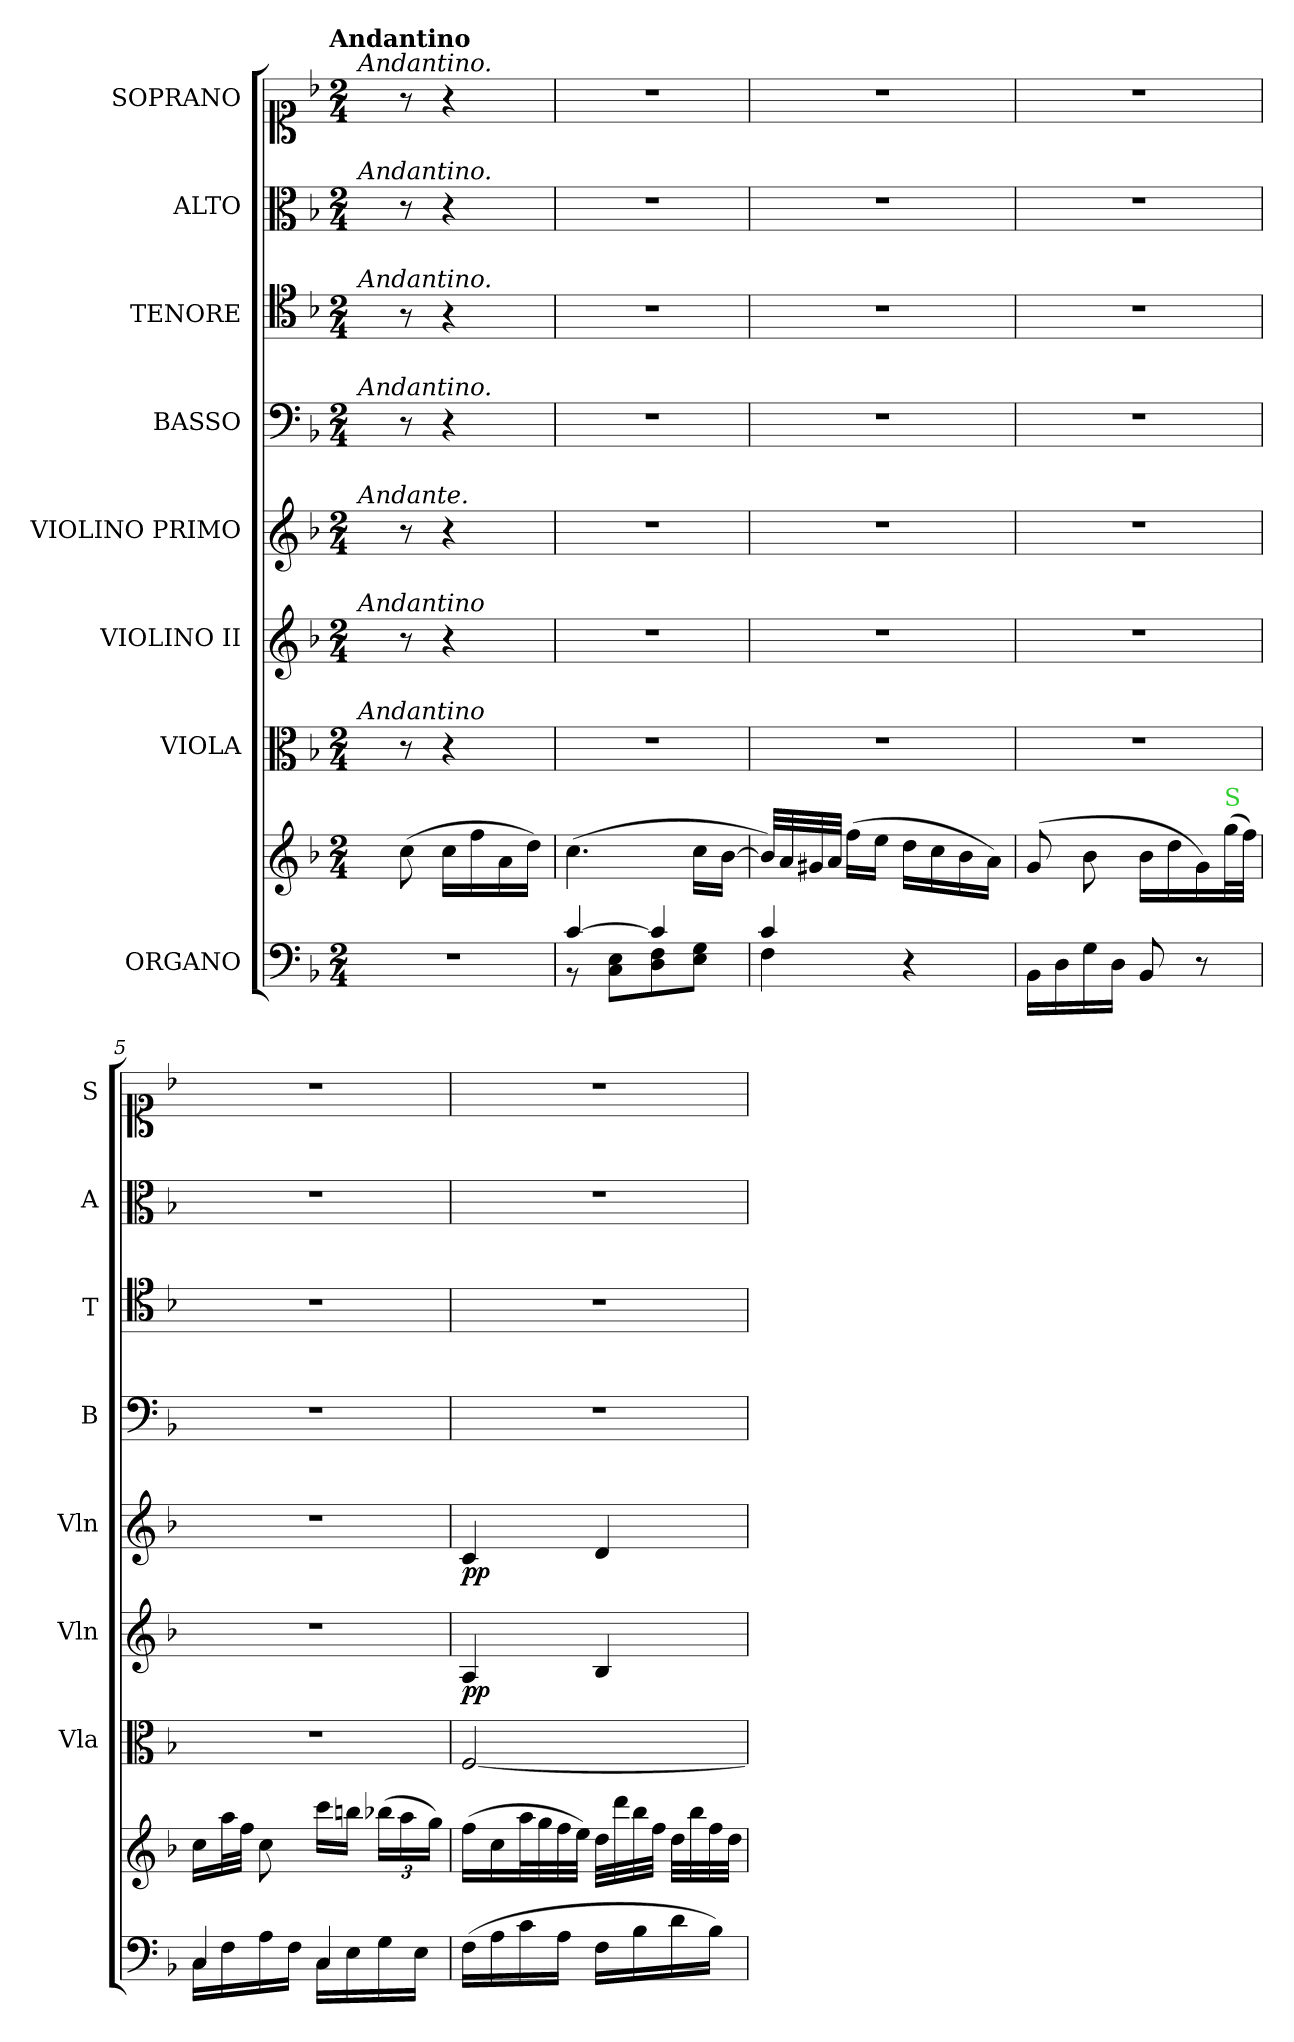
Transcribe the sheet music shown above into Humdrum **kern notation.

**kern	**kern	**kern	**kern	**dynam	**kern	**dynam	**kern	**kern	**kern	**kern
*part8	*part8	*part7	*part6	*part6	*part5	*part5	*part4	*part3	*part2	*part1
*staff9	*staff8	*staff7	*staff6	*staff6	*staff5	*staff5	*staff4	*staff3	*staff2	*staff1
*I"ORGANO	*	*I"VIOLA	*I"VIOLINO II	*	*I"VIOLINO PRIMO	*	*I"BASSO	*I"TENORE	*I"ALTO	*I"SOPRANO
*	*	*I'Vla	*I'Vln	*	*I'Vln	*	*I'B	*I'T	*I'A	*I'S
*clefF4	*clefG2	*clefC3	*clefG2	*	*clefG2	*	*clefF4	*clefC4	*clefC3	*clefC1
*k[b-]	*k[b-]	*k[b-]	*k[b-]	*	*k[b-]	*	*k[b-]	*k[b-]	*k[b-]	*k[b-]
*F:	*F:	*	*F:	*	*F:	*	*F:	*	*F:	*F:
!!LO:TX:omd:t=Andantino
*M2/4	*M2/4	*M2/4	*M2/4	*	*M2/4	*	*M2/4	*M2/4	*M2/4	*M2/4
*MM80	*MM80	*MM80	*MM80	*	*MM80	*	*MM80	*MM80	*MM80	*MM80
=1	=1	=1	=1	=1	=1	=1	=1	=1	=1	=1
!	!	!	!	!	!	!	!	!	!	!LO:TX:a:i:t=Andantino.
!	!	!	!	!	!	!	!	!	!LO:TX:a:i:t=Andantino.	!
!	!	!	!	!	!	!	!	!LO:TX:a:i:t=Andantino.	!	!
!	!	!	!	!	!	!	!LO:TX:a:i:t=Andantino.	!	!	!
!	!	!	!	!	!LO:TX:a:i:t=Andante.	!	!	!	!	!
!	!	!	!LO:TX:a:i:t=Andantino	!	!	!	!	!	!	!
!	!	!LO:TX:a:i:t=Andantino	!	!	!	!	!	!	!	!
2r	8ryy	8ryy	8ryy	.	8ryy	.	8ryy	8ryy	8ryy	8ryy
.	(>8cc\	8r	8r	.	8r	.	8r	8r	8r	8r
.	16cc\LL	4r	4r	.	4r	.	4r	4r	4r	4r
.	16ff\	.	.	.	.	.	.	.	.	.
.	16a/	.	.	.	.	.	.	.	.	.
.	16dd\JJ)	.	.	.	.	.	.	.	.	.
=2	=2	=2	=2	=2	=2	=2	=2	=2	=2	=2
*^	*	*	*	*	*	*	*	*	*	*
[4c/	8r	(>4.cc\	2r	2r	.	2r	.	2r	2r	2r	2r
.	8C\ 8E\L	.	.	.	.	.	.	.	.	.	.
4c/]	8D\ 8F\	.	.	.	.	.	.	.	.	.	.
.	8E\ 8G\J	16cc\LL	.	.	.	.	.	.	.	.	.
.	.	[16b-\JJ	.	.	.	.	.	.	.	.	.
=3	=3	=3	=3	=3	=3	=3	=3	=3	=3	=3	=3
4c/	4F\	32b-\LLL])	2r	2r	.	2r	.	2r	2r	2r	2r
.	.	32a/	.	.	.	.	.	.	.	.	.
.	.	32g#X/	.	.	.	.	.	.	.	.	.
.	.	32a/JJJ	.	.	.	.	.	.	.	.	.
.	.	(>16ff\LL	.	.	.	.	.	.	.	.	.
.	.	16ee\JJ	.	.	.	.	.	.	.	.	.
4r	4ryy	16dd\LL	.	.	.	.	.	.	.	.	.
.	.	16cc\	.	.	.	.	.	.	.	.	.
.	.	16b-\	.	.	.	.	.	.	.	.	.
.	.	16a/JJ)	.	.	.	.	.	.	.	.	.
*v	*v	*	*	*	*	*	*	*	*	*	*
=4	=4	=4	=4	=4	=4	=4	=4	=4	=4	=4
16BB-/LL	(>8g/	2r	2r	.	2r	.	2r	2r	2r	2r
16D\	.	.	.	.	.	.	.	.	.	.
16G\	8b-\	.	.	.	.	.	.	.	.	.
16D\JJ	.	.	.	.	.	.	.	.	.	.
8BB-/	16b-\LL	.	.	.	.	.	.	.	.	.
.	16dd\	.	.	.	.	.	.	.	.	.
8r	16g/)	.	.	.	.	.	.	.	.	.
!	!LO:TX:a:color=limegreen:t=S	!	!	!	!	!	!	!	!	!
.	(>32gg\L	.	.	.	.	.	.	.	.	.
.	32ff\JJJ)	.	.	.	.	.	.	.	.	.
=5	=5	=5	=5	=5	=5	=5	=5	=5	=5	=5
*^	*	*	*	*	*	*	*	*	*	*
4C/	16C\LL	16cc\LL	2r	2r	.	2r	.	2r	2r	2r	2r
.	16F\	32aa\L	.	.	.	.	.	.	.	.	.
.	.	32ff\JJJ	.	.	.	.	.	.	.	.	.
.	16A\	8cc\	.	.	.	.	.	.	.	.	.
.	16F\JJ	.	.	.	.	.	.	.	.	.	.
4C/	16C\LL	16ccc\LL	.	.	.	.	.	.	.	.	.
.	16E\	16bbn\JJ	.	.	.	.	.	.	.	.	.
.	16G\	(>24bb-X\LL	.	.	.	.	.	.	.	.	.
.	.	24aa\	.	.	.	.	.	.	.	.	.
.	16E\JJ	.	.	.	.	.	.	.	.	.	.
.	.	24gg\JJ)	.	.	.	.	.	.	.	.	.
*v	*v	*	*	*	*	*	*	*	*	*	*
=6	=6	=6	=6	=6	=6	=6	=6	=6	=6	=6
!	!	!	!	!LO:DY:b	!	!	!	!	!	!
(16F\LL	(>16ff\LL	[2F/	4A/	pp	4c/	pp	2r	2r	2r	2r
16A\	16cc\	.	.	.	.	.	.	.	.	.
16c\	32aa\L	.	.	.	.	.	.	.	.	.
.	32gg\	.	.	.	.	.	.	.	.	.
16A\JJ	32ff\	.	.	.	.	.	.	.	.	.
.	32ee\JJJ)	.	.	.	.	.	.	.	.	.
16F\LL	32dd\LLL	.	4B-/	.	4d/	.	.	.	.	.
.	32ddd\	.	.	.	.	.	.	.	.	.
16B-\	32bb-\	.	.	.	.	.	.	.	.	.
.	32ff\JJJ	.	.	.	.	.	.	.	.	.
16d\	32dd\LLL	.	.	.	.	.	.	.	.	.
.	32bb-\	.	.	.	.	.	.	.	.	.
16B-\JJ)	32ff\	.	.	.	.	.	.	.	.	.
.	32dd\JJJ	.	.	.	.	.	.	.	.	.
=	=	=	=	=	=	=	=	=	=	=
*-	*-	*-	*-	*-	*-	*-	*-	*-	*-	*-
